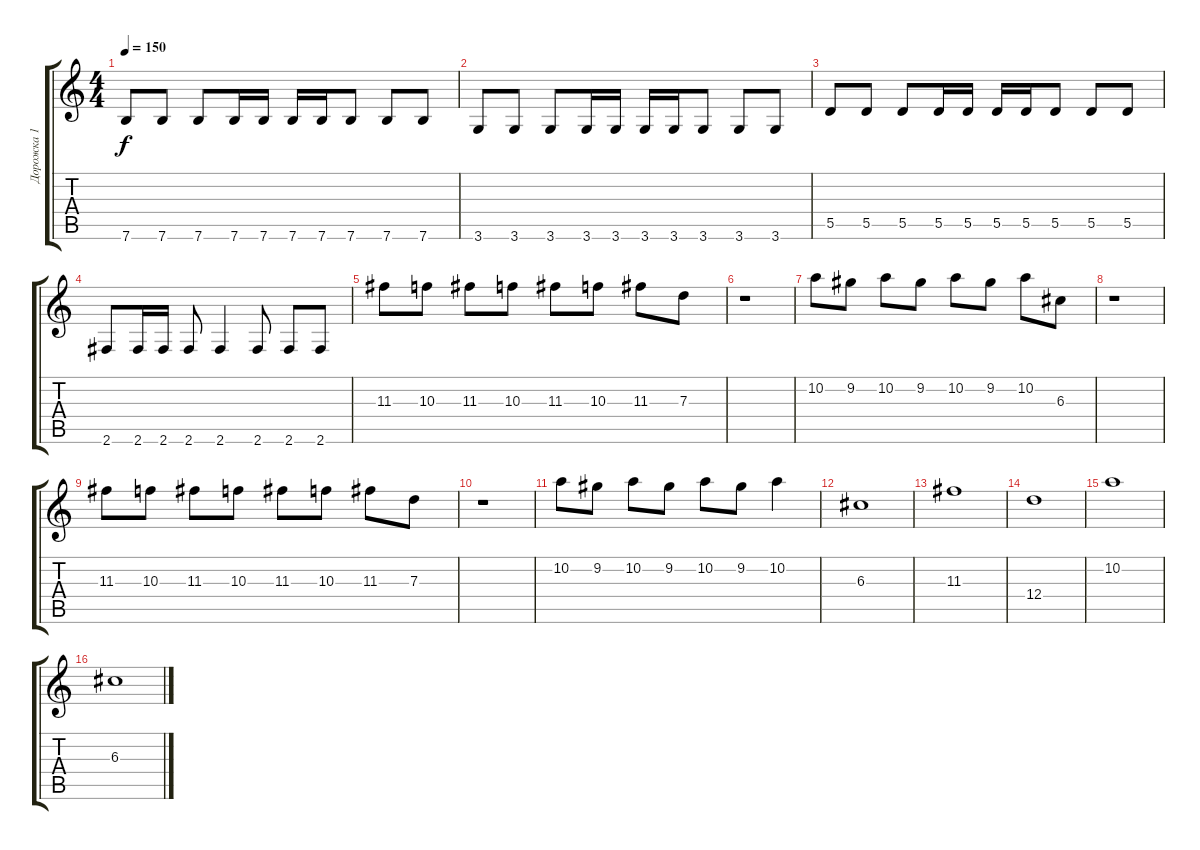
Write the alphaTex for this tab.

\track ("Дорожка 1" "Дорожка 1") {instrument distortionguitar}
\staff {score tabs}
\tuning (E4 B3 G3 D3 A2 E2) {hide}
\ts (4 4)
\tempo 150
\clef g2
\ks c
7.6.8{dy f} 7.6.8 7.6.8 7.6.16 7.6.16 7.6.16 7.6.16 7.6.8 7.6.8 7.6.8 |
3.6.8 3.6.8 3.6.8 3.6.16 3.6.16 3.6.16 3.6.16 3.6.8 3.6.8 3.6.8 |
5.5.8 5.5.8 5.5.8 5.5.16 5.5.16 5.5.16 5.5.16 5.5.8 5.5.8 5.5.8 |
2.6.8 2.6.16 2.6.16 2.6.8 2.6.4 2.6.8 2.6.8 2.6.8 |
11.3.8 10.3.8 11.3.8 10.3.8 11.3.8 10.3.8 11.3.8 7.3.8 |
r.1 |
10.2.8 9.2.8 10.2.8 9.2.8 10.2.8 9.2.8 10.2.8 6.3.8 |
r.1 |
11.3.8 10.3.8 11.3.8 10.3.8 11.3.8 10.3.8 11.3.8 7.3.8 |
r.1 |
10.2.8 9.2.8 10.2.8 9.2.8 10.2.8 9.2.8 10.2.4 |
6.3.1 |
11.3.1 |
12.4.1 |
10.2.1 |
6.3.1
